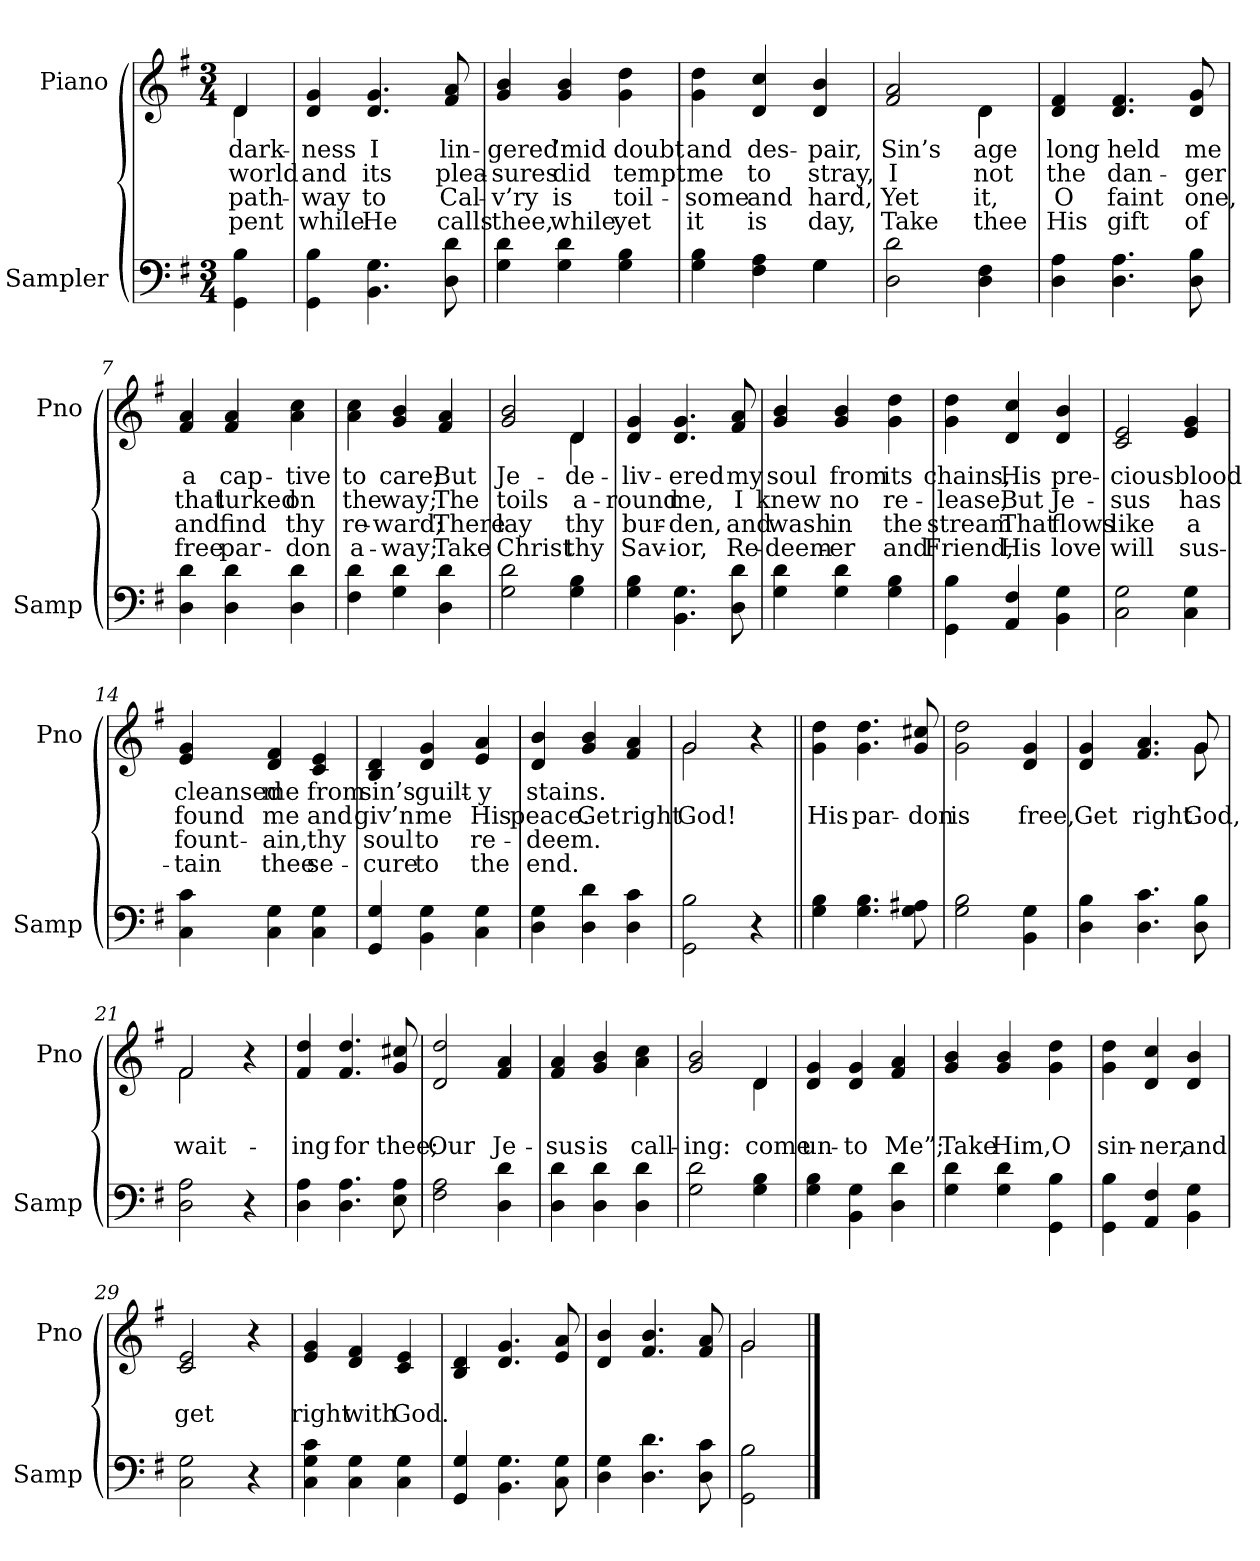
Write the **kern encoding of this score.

**kern	**kern	**text	**text	**text	**text
*part2	*part1	*part1	*part1	*part1	*part1
*staff2	*staff1	*staff1	*staff1	*staff1	*staff1
*I"Sampler	*I"Piano	*	*	*	*
*I'Samp	*I'Pno	*	*	*	*
*clefF4	*clefG2	*	*	*	*
*k[f#]	*k[f#]	*	*	*	*
*G:	*G:	*	*	*	*
*M3/4	*M3/4	*	*	*	*
=1	=1	=1	=1	=1	=1
*	*^	*	*	*	*
4GG 4B	4d/	4d	dark-	world	path-	-pent
*	*v	*v	*	*	*	*
=2	=2	=2	=2	=2	=2
4GG 4B	4d 4g	-ness	and	-way	while
4.BB 4.G	4.d 4.g	I	its	to	He
8D 8d	8f# 8a	lin-	plea-	Cal-	calls
=3	=3	=3	=3	=3	=3
4G 4d	4g 4b	-gered	-sures	-v’ry	thee,
4G 4d	4g 4b	’mid	did	is	while
4G 4B	4g 4dd	doubt	tempt	toil-	yet
=4	=4	=4	=4	=4	=4
*^	*	*	*	*	*
4G 4B	2ryy	4g 4dd	and	me	-some	it
4F# 4A	.	4d 4cc	des-	to	and	is
4G\	4G	4d 4b	-pair,	stray,	hard,	day,
*v	*v	*	*	*	*	*
=5	=5	=5	=5	=5	=5
*	*^	*	*	*	*
2D 2d	2f# 2a	2ryy	Sin’s	I	Yet	Take
4D 4F#	4d\	4d	-age	not	it,	thee
*	*v	*v	*	*	*	*
=6	=6	=6	=6	=6	=6
4D 4A	4d 4f#	long	the	O	His
4.D 4.A	4.d 4.f#	held	dan-	faint	gift
8D 8B	8d 8g	me	-ger	one,	of
=7	=7	=7	=7	=7	=7
4D 4d	4f# 4a	a	that	and	free
4D 4d	4f# 4a	cap-	lurked	find	par-
4D 4d	4a 4cc	-tive	on	thy	-don
=8	=8	=8	=8	=8	=8
4F# 4d	4a 4cc	to	the	re-	a-
4G 4d	4g 4b	care;	way;	-ward;	-way;
4D 4d	4f# 4a	But	The	There	Take
=9	=9	=9	=9	=9	=9
*	*^	*	*	*	*
2G 2d	2g 2b	2ryy	Je-	toils	lay	Christ
4G 4B	4d/	4d	de-	a-	thy	thy
*	*v	*v	*	*	*	*
=10	=10	=10	=10	=10	=10
4G 4B	4d 4g	-liv-	-round	bur-	Sav-
4.BB 4.G	4.d 4.g	-ered	me,	-den,	-ior,
8D 8d	8f# 8a	my	I	and	Re-
=11	=11	=11	=11	=11	=11
4G 4d	4g 4b	soul	knew	wash	-deem-
4G 4d	4g 4b	from	no	in	-er
4G 4B	4g 4dd	its	re-	the	and
=12	=12	=12	=12	=12	=12
4GG 4B	4g 4dd	chains,	-lease,	stream	Friend,
4AA 4F#	4d 4cc	His	But	That	His
4BB 4G	4d 4b	pre-	Je-	flows	love
=13	=13	=13	=13	=13	=13
2C 2G	2c 2e	-cious	-sus	like	will
4C 4G	4e 4g	blood	has	a	sus-
=14	=14	=14	=14	=14	=14
4C 4c	4e 4g	cleansed	found	fount-	-tain
4C 4G	4d 4f#	me	me	-ain,	thee
4C 4G	4c 4e	from	and	thy	se-
=15	=15	=15	=15	=15	=15
4GG 4G	4B 4d	sin’s	giv’n	soul	-cure
4BB 4G	4d 4g	guilt-	me	to	to
4C 4G	4e 4a	-y	His	re-	the
=16	=16	=16	=16	=16	=16
4D 4G	4d 4b	stains.	peace.	-deem.	end.
4D 4d	4g 4b	.	Get	.	.
4D 4c	4f# 4a	.	right	.	.
=17	=17	=17	=17	=17	=17
*	*^	*	*	*	*
2GG 2B	2g/	2g	.	God!	.	.
4r	4r	4ryy	.	.	.	.
=18||	=18||	=18||	=18||	=18||	=18||	=18||
!	!LO:TX:t=Refrain	!	!	!	!	!
*	*v	*v	*	*	*	*
4G 4B	4g 4dd	.	His	.	.
4.G 4.B	4.g 4.dd	.	par-	.	.
8G 8A#X	8g 8cc#X	.	-don	.	.
=19	=19	=19	=19	=19	=19
2G 2B	2g 2dd	.	is	.	.
4BB 4G	4d 4g	.	free,	.	.
=20	=20	=20	=20	=20	=20
*	*^	*	*	*	*
4D 4B	4d 4g	8ryy	.	Get	.	.
*	*v	*v	*	*	*	*
4.D 4.c	4.f# 4.a	.	right	.	.
*	*^	*	*	*	*
8D 8B	8g/	8g	.	God,	.	.
=21	=21	=21	=21	=21	=21	=21
2D 2A	2f#/	2f#	.	wait-	.	.
4r	4r	4ryy	.	.	.	.
*	*v	*v	*	*	*	*
=22	=22	=22	=22	=22	=22
4D 4A	4f# 4dd	.	-ing	.	.
4.D 4.A	4.f# 4.dd	.	for	.	.
8E 8A	8g 8cc#X	.	thee;	.	.
=23	=23	=23	=23	=23	=23
2F# 2A	2d 2dd	.	Our	.	.
4D 4d	4f# 4a	.	Je-	.	.
=24	=24	=24	=24	=24	=24
4D 4d	4f# 4a	.	-sus	.	.
4D 4d	4g 4b	.	is	.	.
4D 4d	4a 4cc	.	call-	.	.
=25	=25	=25	=25	=25	=25
*	*^	*	*	*	*
2G 2d	2g 2b	2ryy	.	-ing:	.	.
4G 4B	4d/	4d	.	come	.	.
*	*v	*v	*	*	*	*
=26	=26	=26	=26	=26	=26
4G 4B	4d 4g	.	un-	.	.
4BB 4G	4d 4g	.	-to	.	.
4D 4d	4f# 4a	.	Me”;	.	.
=27	=27	=27	=27	=27	=27
4G 4d	4g 4b	.	Take	.	.
4G 4d	4g 4b	.	Him,	.	.
4GG 4B	4g 4dd	.	O	.	.
=28	=28	=28	=28	=28	=28
4GG 4B	4g 4dd	.	sin-	.	.
4AA 4F#	4d 4cc	.	-ner,	.	.
4BB 4G	4d 4b	.	and	.	.
=29	=29	=29	=29	=29	=29
2C 2G	2c 2e	.	get	.	.
4r	4r	.	.	.	.
=30	=30	=30	=30	=30	=30
4C 4G 4c	4e 4g	.	right	.	.
4C 4G	4d 4f#	.	with	.	.
4C 4G	4c 4e	.	God.	.	.
=31	=31	=31	=31	=31	=31
4GG 4G	4B 4d	.	.	.	.
4.BB 4.G	4.d 4.g	.	.	.	.
8C 8G	8e 8a	.	.	.	.
=32	=32	=32	=32	=32	=32
4D 4G	4d 4b	.	.	.	.
4.D 4.d	4.f# 4.b	.	.	.	.
8D 8c	8f# 8a	.	.	.	.
=33	=33	=33	=33	=33	=33
*	*^	*	*	*	*
2GG 2B	2g/	2g	.	.	.	.
*	*v	*v	*	*	*	*
==	==	==	==	==	==
*-	*-	*-	*-	*-	*-
